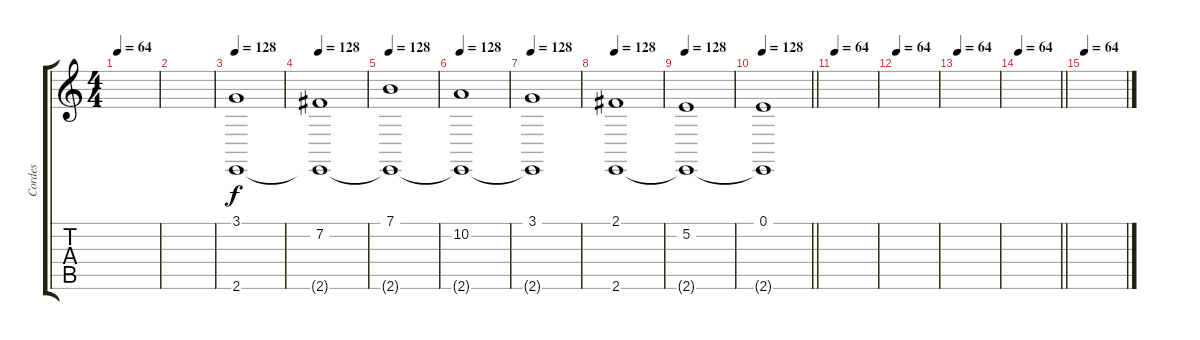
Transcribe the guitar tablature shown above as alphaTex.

\track ("Cordes" "Cordes") {instrument stringensemble1}
\staff {score tabs}
\tuning (E4 B3 G3 D3 A2 D2) {hide}
\ts (4 4)
\tempo 64
\clef g2
\ks c
|
|
\tempo 128
(3.1 2.6).1 |
\tempo 128
(7.2 2.6{t}).1 |
\tempo 128
(7.1 2.6{t}).1 |
\tempo 128
(10.2 2.6{t}).1 |
\tempo 128
(3.1 2.6{t}).1 |
\tempo 128
(2.1 2.6).1 |
\tempo 128
(5.2 2.6{t}).1 |
\tempo 128
\barLineRight lightlight
(0.1 2.6{t}).1 |
\tempo 64
|
\tempo 64
|
\tempo 64
|
\tempo 64
\barLineRight lightlight
|
\tempo 64
